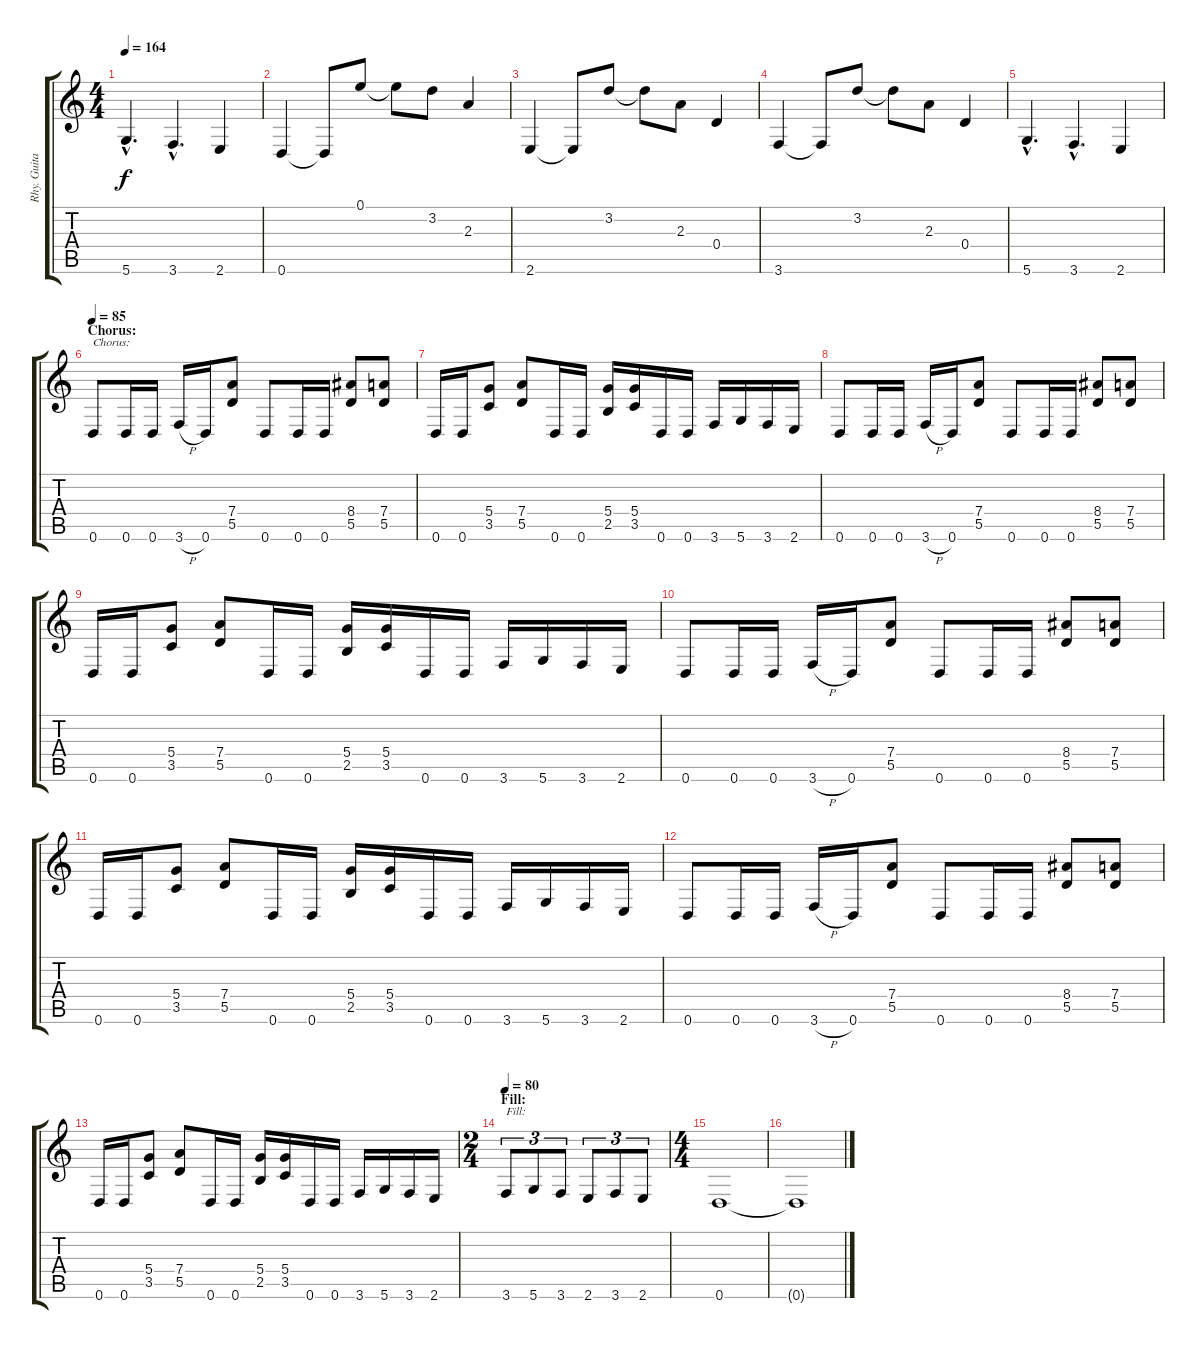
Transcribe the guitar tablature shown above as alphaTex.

\track ("Rhy. Guitar 1" "Rhy. Guita") {instrument overdrivenguitar}
\staff {score tabs}
\tuning (E4 B3 G3 D3 A2 D2) {hide}
\ts (4 4)
\tempo 164
\clef g2
\ks c
5.6{hac}.4{d dy f} 3.6{hac}.4{d} 2.6.4 |
0.6.4 0.6{t}.8 0.1.8 0.1{t}.8 3.2.8 2.3.4 |
2.6.4 2.6{t}.8 3.2.8 3.2{t}.8 2.3.8 0.4.4 |
3.6.4 3.6{t}.8 3.2.8 3.2{t}.8 2.3.8 0.4.4 |
5.6{hac}.4{d} 3.6{hac}.4{d} 2.6.4 |
\section ("" "Chorus:")
\tempo 85
0.6.8{txt "Chorus:"} 0.6.16 0.6.16 3.6{h}.16 0.6.16 (7.4 5.5).8 0.6.8 0.6.16 0.6.16 (8.4 5.5).8 (7.4 5.5).8 |
0.6.16 0.6.16 (5.4 3.5).8 (7.4 5.5).8 0.6.16 0.6.16 (5.4 2.5).16 (5.4 3.5).16 0.6.16 0.6.16 3.6.16 5.6.16 3.6.16 2.6.16 |
0.6.8 0.6.16 0.6.16 3.6{h}.16 0.6.16 (7.4 5.5).8 0.6.8 0.6.16 0.6.16 (8.4 5.5).8 (7.4 5.5).8 |
0.6.16 0.6.16 (5.4 3.5).8 (7.4 5.5).8 0.6.16 0.6.16 (5.4 2.5).16 (5.4 3.5).16 0.6.16 0.6.16 3.6.16 5.6.16 3.6.16 2.6.16 |
0.6.8 0.6.16 0.6.16 3.6{h}.16 0.6.16 (7.4 5.5).8 0.6.8 0.6.16 0.6.16 (8.4 5.5).8 (7.4 5.5).8 |
0.6.16 0.6.16 (5.4 3.5).8 (7.4 5.5).8 0.6.16 0.6.16 (5.4 2.5).16 (5.4 3.5).16 0.6.16 0.6.16 3.6.16 5.6.16 3.6.16 2.6.16 |
0.6.8 0.6.16 0.6.16 3.6{h}.16 0.6.16 (7.4 5.5).8 0.6.8 0.6.16 0.6.16 (8.4 5.5).8 (7.4 5.5).8 |
0.6.16 0.6.16 (5.4 3.5).8 (7.4 5.5).8 0.6.16 0.6.16 (5.4 2.5).16 (5.4 3.5).16 0.6.16 0.6.16 3.6.16 5.6.16 3.6.16 2.6.16 |
\ts (2 4)
\section ("" "Fill:")
\tempo 80
3.6.8{tu (3 2) txt "Fill:"} 5.6.8{tu (3 2)} 3.6.8{tu (3 2)} 2.6.8{tu (3 2)} 3.6.8{tu (3 2)} 2.6.8{tu (3 2)} |
\ts (4 4)
0.6.1 |
0.6{t}.1
